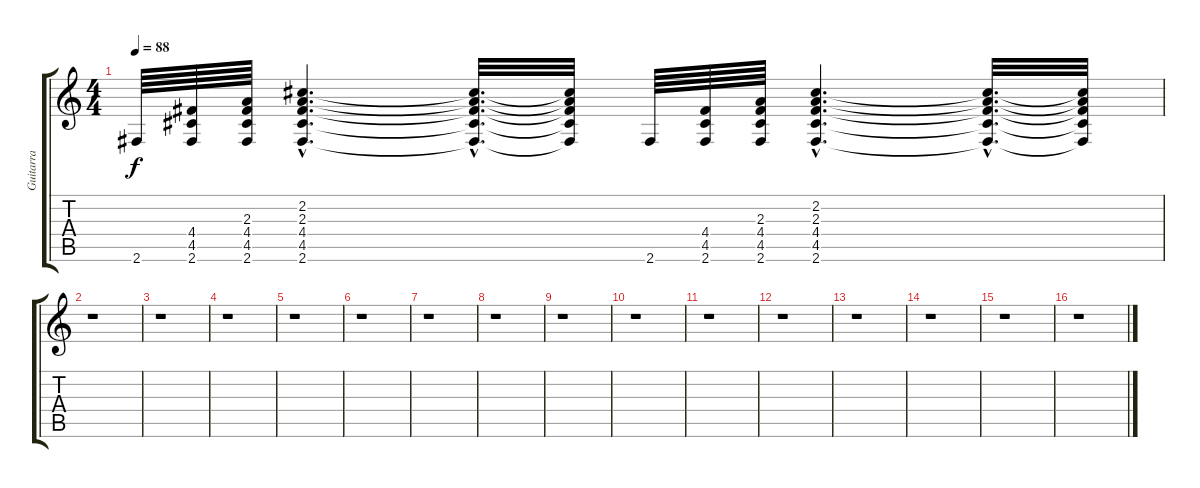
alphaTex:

\track ("Guitarra" "Guitarra") {instrument acousticguitarnylon}
\staff {score tabs}
\tuning (E4 B3 G3 D3 A2 E2) {hide}
\ts (4 4)
\tempo 88
\clef g2
\ks c
2.6.64{dy f} (4.4 4.5 2.6).64 (2.3 4.4 4.5 2.6).64 (2.2{hac} 2.3{hac} 4.4{hac} 4.5{hac} 2.6{hac}).4{d} (2.2{hac t} 2.3{hac t} 4.4{hac t} 4.5{hac t} 2.6{hac t}).32{d} (2.2{t} 2.3{t} 4.4{t} 4.5{t} 2.6{t}).32 2.6.64 (4.4 4.5 2.6).64 (2.3 4.4 4.5 2.6).64 (2.2{hac} 2.3{hac} 4.4{hac} 4.5{hac} 2.6{hac}).4{d} (2.2{hac t} 2.3{hac t} 4.4{hac t} 4.5{hac t} 2.6{hac t}).32{d} (2.2{t} 2.3{t} 4.4{t} 4.5{t} 2.6{t}).32 |
r.1 |
r.1 |
r.1 |
r.1 |
r.1 |
r.1 |
r.1 |
r.1 |
r.1 |
r.1 |
r.1 |
r.1 |
r.1 |
r.1 |
r.1
